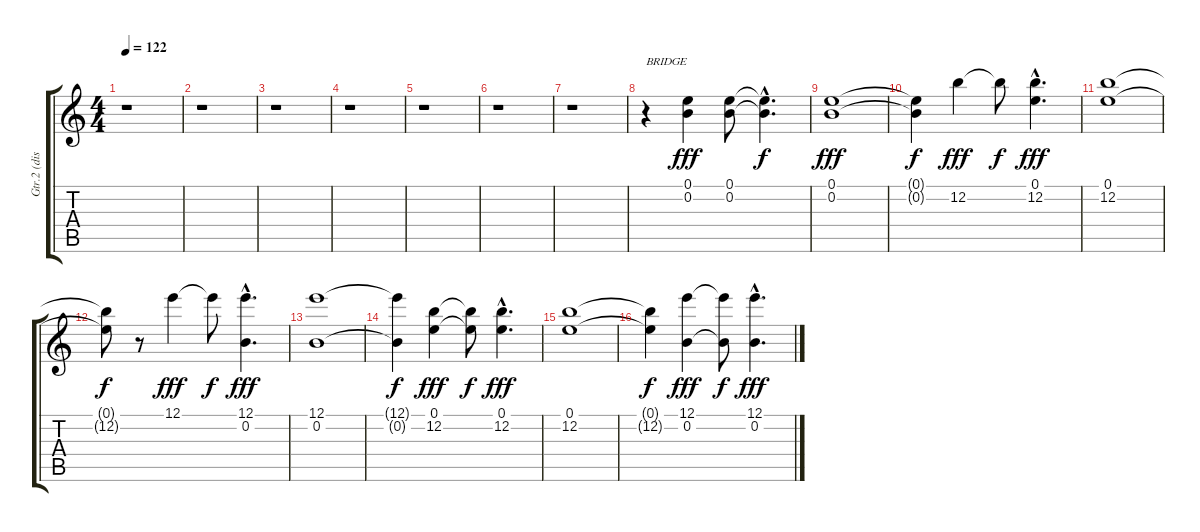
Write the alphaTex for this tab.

\track ("Gtr.2 (disto)" "Gtr.2 (dis") {instrument distortionguitar}
\staff {score tabs}
\tuning (E4 B3 G3 D3 A2 E2) {hide}
\ts (4 4)
\tempo 122
\clef g2
\ks c
r.1{dy fff} |
r.1 |
r.1 |
r.1 |
r.1 |
r.1 |
r.1 |
r.4{txt "BRIDGE"} (0.1 0.2).4 (0.1 0.2).8 (0.1{hac t} 0.2{hac t}).4{d dy f} |
(0.1 0.2).1{dy fff} |
(0.1{t} 0.2{t}).4{dy f} 12.2.4{dy fff} 12.2{t}.8{dy f} (0.1{hac} 12.2{hac}).4{d dy fff} |
(0.1 12.2).1 |
(0.1{t} 12.2{t}).8{dy f} r.8 12.1.4{dy fff} 12.1{t}.8{dy f} (12.1{hac} 0.2{hac}).4{d dy fff} |
(12.1 0.2).1 |
(12.1{t} 0.2{t}).4{dy f} (0.1 12.2).4{dy fff} (0.1{t} 12.2{t}).8{dy f} (0.1{hac} 12.2{hac}).4{d dy fff} |
(0.1 12.2).1 |
(0.1{t} 12.2{t}).4{dy f} (12.1 0.2).4{dy fff} (12.1{t} 0.2{t}).8{dy f} (12.1{hac} 0.2{hac}).4{d dy fff}
